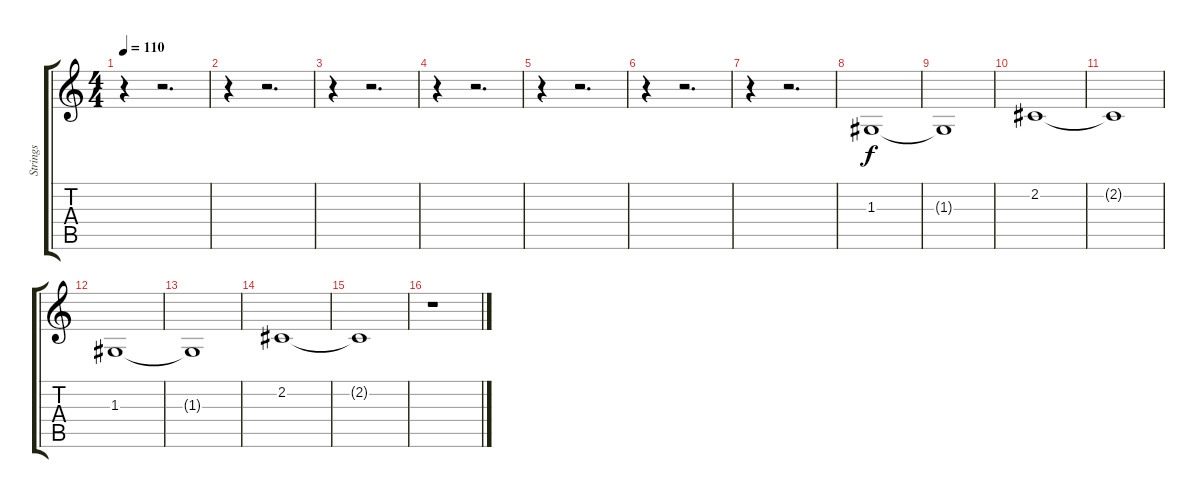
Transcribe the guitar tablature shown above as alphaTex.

\track ("Strings" "Strings") {instrument stringensemble1}
\staff {score tabs}
\tuning (E4 B3 G3 D3 A2 E2) {hide}
\ts (4 4)
\tempo 110
\clef g2
\ks c
r.4{dy f} r.2{d} |
r.4 r.2{d} |
r.4 r.2{d} |
r.4 r.2{d} |
r.4 r.2{d} |
r.4 r.2{d} |
r.4 r.2{d} |
1.3.1 |
1.3{t}.1 |
2.2.1 |
2.2{t}.1 |
1.3.1 |
1.3{t}.1 |
2.2.1 |
2.2{t}.1 |
r.1
